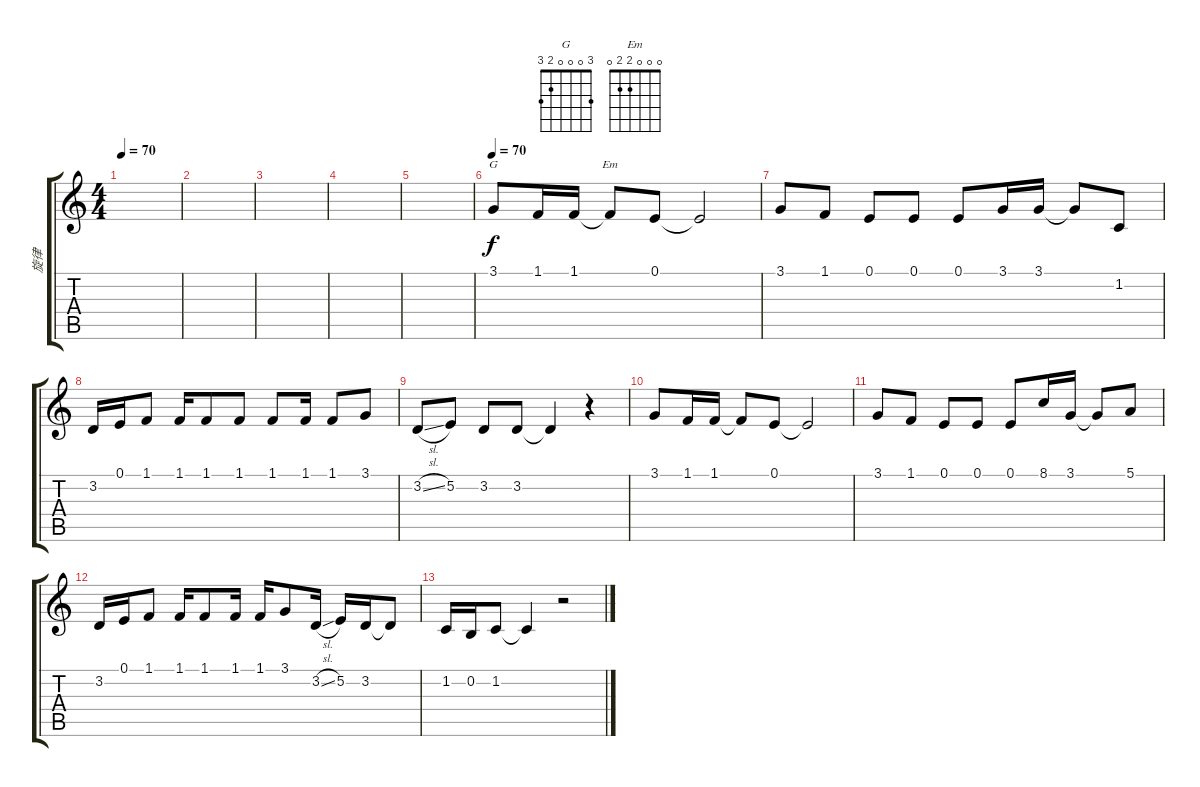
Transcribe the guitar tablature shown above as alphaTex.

\track ("旋律" "旋律") {instrument accordion}
\staff {score tabs}
\tuning (E4 B3 G3 D3 A2 E2) {hide}
\chord ("G" 3 0 0 0 2 3)
\chord ("Em" 0 0 0 2 2 0)
\ts (4 4)
\tempo 70
\clef g2
\ks c
|
|
|
|
|
\tempo 70
3.1.8{ch "G"} 1.1.16 1.1.16 1.1{t}.8{ch "Em"} 0.1.8 0.1{t}.2 |
3.1.8 1.1.8 0.1.8 0.1.8 0.1.8 3.1.16 3.1.16 3.1{t}.8 1.2.8 |
3.2.16 0.1.16 1.1.8 1.1.16 1.1.8 1.1.8 1.1.8 1.1.16 1.1.8 3.1.8 |
3.2{sl}.8 5.2.8 3.2.8 3.2.8 3.2{t}.4 r.4 |
3.1.8 1.1.16 1.1.16 1.1{t}.8 0.1.8 0.1{t}.2 |
3.1.8 1.1.8 0.1.8 0.1.8 0.1.8 8.1.16 3.1.16 3.1{t}.8 5.1.8 |
3.2.16 0.1.16 1.1.8 1.1.16 1.1.8 1.1.16 1.1.16 3.1.8 3.2{sl}.16 5.2.16 3.2.16 3.2{t}.8 |
1.2.16 0.2.16 1.2.8 1.2{t}.4 r.2
